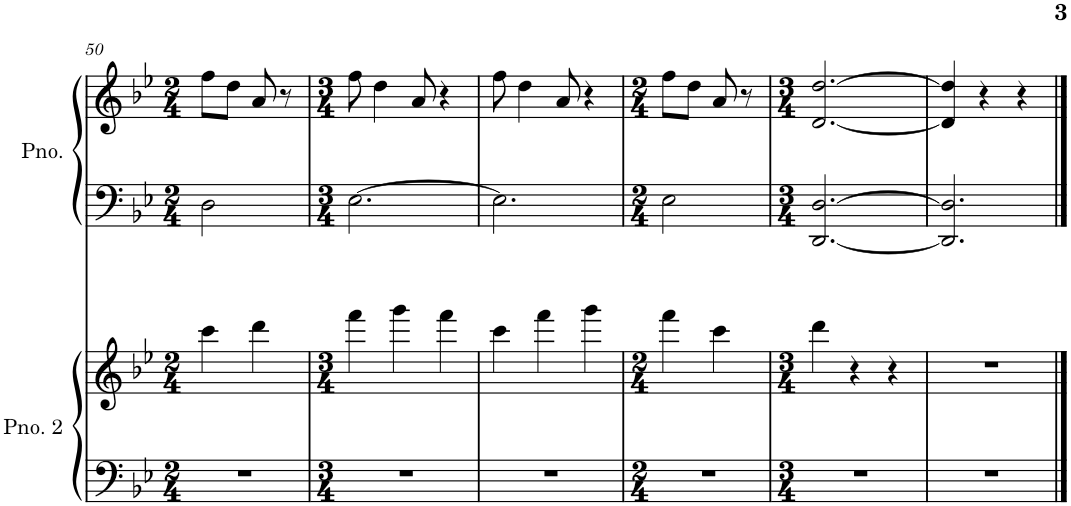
**kern	**kern	**kern	**kern
*part2	*part2	*part1	*part1
*staff4	*staff3	*staff2	*staff1
*I"Piano 2	*	*I"Piano	*
*I'Pno. 2	*	*I'Pno.	*
!!LO:PB:g=z
*clefF4	*clefG2	*clefF4	*clefG2
*k[b-e-]	*k[b-e-]	*k[b-e-]	*k[b-e-]
*M2/4	*M2/4	*M2/4	*M2/4
=50	=50	=50	=50
2r	4ccc\	2D\	8ff\L
.	.	.	8dd\J
.	4ddd\	.	8a/
.	.	.	8r
=51	=51	=51	=51
*M3/4	*M3/4	*M3/4	*M3/4
2.r	4fff\	[2.E-\	8ff\
.	.	.	4dd\
.	4ggg\	.	.
.	.	.	8a/
.	4fff\	.	4r
=52	=52	=52	=52
2.r	4ccc\	2.E-\]	8ff\
.	.	.	4dd\
.	4fff\	.	.
.	.	.	8a/
.	4ggg\	.	4r
=53	=53	=53	=53
*M2/4	*M2/4	*M2/4	*M2/4
2r	4fff\	2E-\	8ff\L
.	.	.	8dd\J
.	4ccc\	.	8a/
.	.	.	8r
=54	=54	=54	=54
*M3/4	*M3/4	*M3/4	*M3/4
2.r	4ddd\	[2.DD/ [2.D/	[2.d/ [2.dd/
.	4r	.	.
.	4r	.	.
=55	=55	=55	=55
2.r	2.r	2.DD/] 2.D/]	4d/] 4dd/]
.	.	.	4r
.	.	.	4r
==	==	==	==
*-	*-	*-	*-
